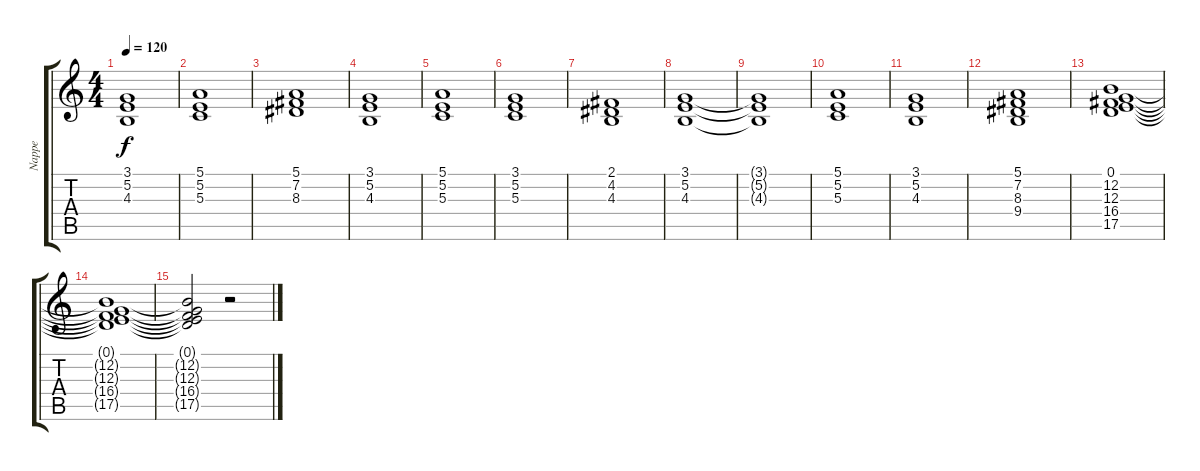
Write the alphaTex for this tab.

\track ("Nappe" "Nappe") {instrument synthstrings2}
\staff {score tabs}
\tuning (E4 B3 G3 D3 A2 E2) {hide}
\ts (4 4)
\tempo 120
\clef g2
\ks c
(3.1{t} 5.2{t} 4.3{t}).1{dy f} |
(5.1 5.2 5.3).1 |
(5.1 7.2 8.3).1 |
(3.1 5.2 4.3).1 |
(5.1 5.2 5.3).1 |
(3.1 5.2 5.3).1 |
(2.1 4.2 4.3).1 |
(3.1 5.2 4.3).1 |
(3.1{t} 5.2{t} 4.3{t}).1 |
(5.1 5.2 5.3).1 |
(3.1 5.2 4.3).1 |
(5.1 7.2 8.3 9.4).1 |
(0.1 12.2 12.3 16.4 17.5).1 |
(0.1{t} 12.2{t} 12.3{t} 16.4{t} 17.5{t}).1 |
(0.1{t} 12.2{t} 12.3{t} 16.4{t} 17.5{t}).2 r.2
